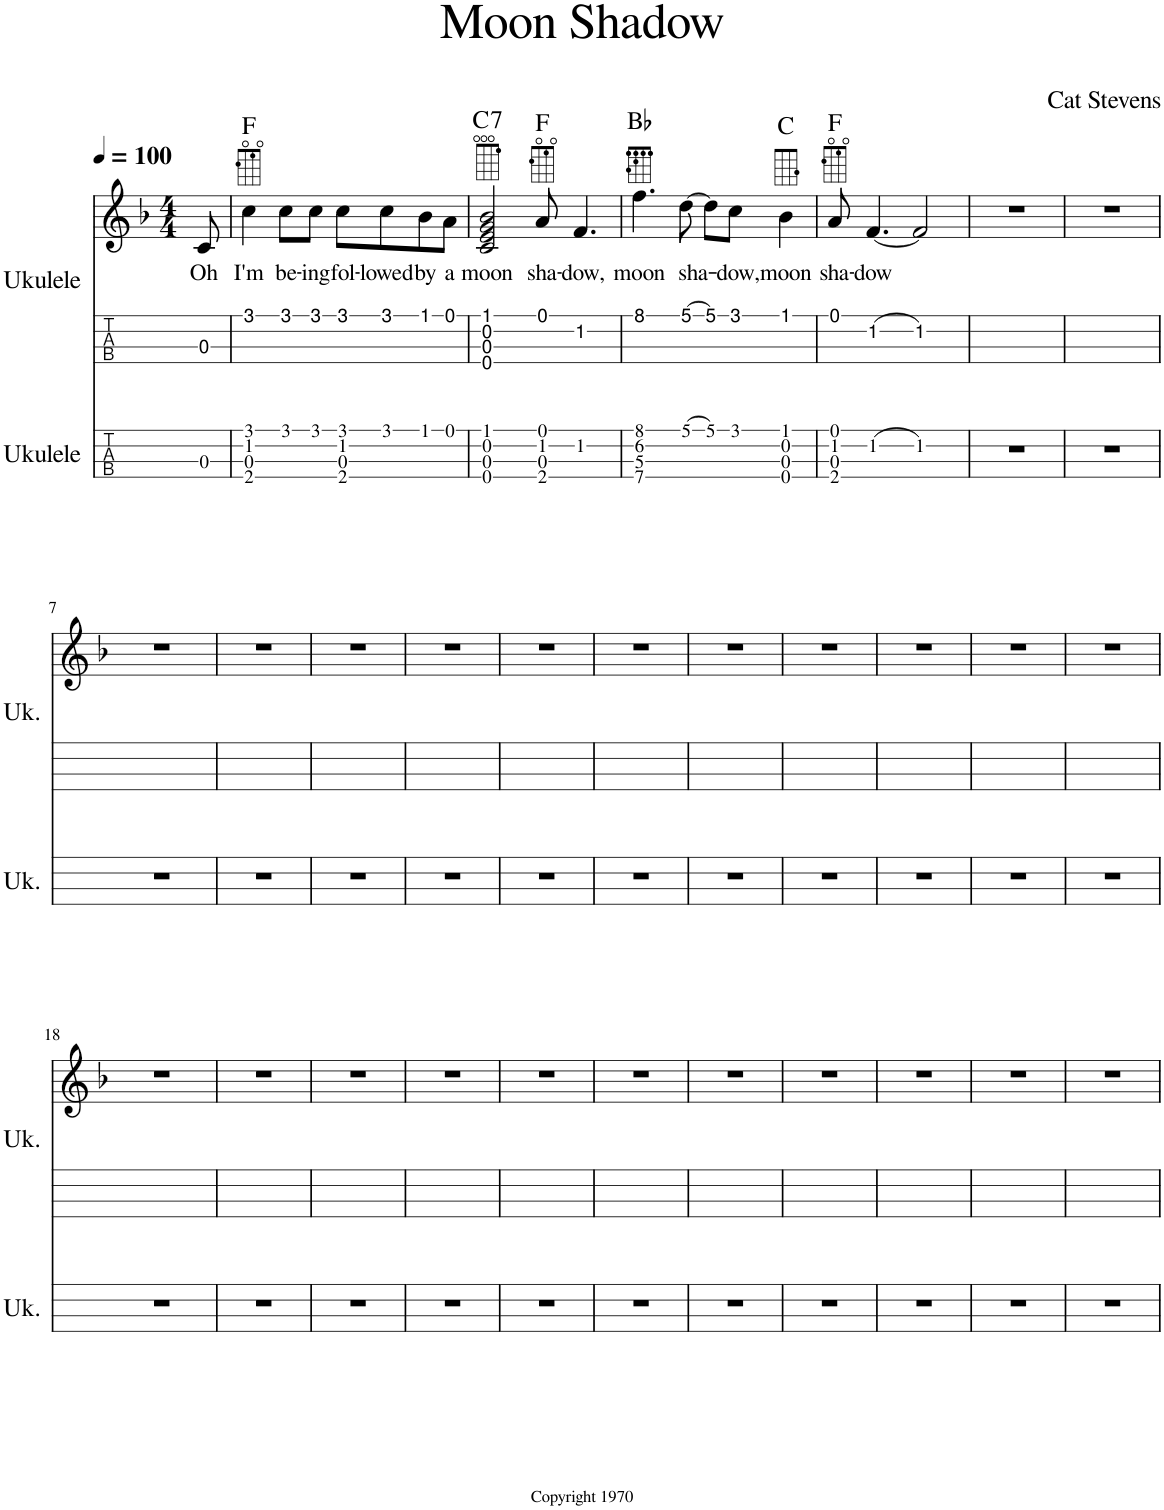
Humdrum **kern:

**kern	**kern	**kern	**text	**harte
*part2	*part1	*part1	*part1	*part1
*staff3	*staff2	*staff1	*staff1	*
*I"Ukulele	*I"Ukulele	*	*	*
*I'Uk.	*I'Uk.	*	*	*
*stria4	*stria4	*	*	*
*	*	*clefG2	*	*
*k[b-]	*k[b-]	*k[b-]	*	*
*M4/4	*M4/4	*M4/4	*	*
*MM100	*MM100	*MM100	*	*
=	=	=	=	=
!	!	!	!LO:LY:b	!
8c	8c	8c/	Oh	.
=1	=1	=1	=1	=1
!	!	!	!LO:LY:b	!
4a 4c 4f 4cc	4cc	4cc\	I'm	F:maj
!	!	!	!LO:LY:b	!
8ccL	8ccL	8cc\L	be-	.
!	!	!	!LO:LY:b	!
8ccJ	8ccJ	8cc\J	-ing	.
!	!	!	!LO:LY:b	!
8a\ 8c\ 8f\ 8cc\L	8ccL	8cc\L	fol-	.
!	!	!	!LO:LY:b	!
8ccJ	8ccJ	8cc\	-lowed	.
!	!	!	!LO:LY:b	!
8b-L	8b-L	8b-\	by	.
!	!	!	!LO:LY:b	!
8aJ	8aJ	8a\J	a	.
=2	=2	=2	=2	=2
!	!	!	!LO:LY:b	!LO:H:kt=7
2g 2c 2e 2b-	2g 2c 2e 2b-	2c/ 2e/ 2g/ 2b-/	moon	C:7
!	!	!	!LO:LY:b	!
8a 8c 8f 8a	8a	8a/	sha-	F:maj
!	!	!	!LO:LY:b	!
4.f	4.f	4.f/	-dow,	.
=3	=3	=3	=3	=3
!	!	!	!LO:LY:b	!
4.dd 4.f 4.b- 4.ff	4.ff	4.ff\	moon	Bb:maj
!	!	!	!LO:LY:b	!
[8dd	[8dd	[8dd\	sha-	.
8ddL]	8ddL]	8dd\L]	.	.
!	!	!	!LO:LY:b	!
8ccJ	8ccJ	8cc\J	-dow,	.
!	!	!	!LO:LY:b	!
4g 4c 4e 4b-	4b-	4b-\	moon	C:maj
=4	=4	=4	=4	=4
!	!	!	!LO:LY:b	!
8a 8c 8f 8a	8a	8a/	sha-	F:maj
!	!	!	!LO:LY:b	!
[4.f	[4.f	[4.f/	-dow	.
2f]	2f]	2f/]	.	.
=5	=5	=5	=5	=5
1r	1r	1r	.	.
=6	=6	=6	=6	=6
1r	1r	1r	.	.
!!LO:LB:g=z
=7	=7	=7	=7	=7
1r	1r	1r	.	.
=8	=8	=8	=8	=8
1r	1r	1r	.	.
=9	=9	=9	=9	=9
1r	1r	1r	.	.
=10	=10	=10	=10	=10
1r	1r	1r	.	.
=11	=11	=11	=11	=11
1r	1r	1r	.	.
=12	=12	=12	=12	=12
1r	1r	1r	.	.
=13	=13	=13	=13	=13
1r	1r	1r	.	.
=14	=14	=14	=14	=14
1r	1r	1r	.	.
=15	=15	=15	=15	=15
1r	1r	1r	.	.
=16	=16	=16	=16	=16
1r	1r	1r	.	.
=17	=17	=17	=17	=17
1r	1r	1r	.	.
!!LO:LB:g=z
=18	=18	=18	=18	=18
1r	1r	1r	.	.
=19	=19	=19	=19	=19
1r	1r	1r	.	.
=20	=20	=20	=20	=20
1r	1r	1r	.	.
=21	=21	=21	=21	=21
1r	1r	1r	.	.
=22	=22	=22	=22	=22
1r	1r	1r	.	.
=23	=23	=23	=23	=23
1r	1r	1r	.	.
=24	=24	=24	=24	=24
1r	1r	1r	.	.
=25	=25	=25	=25	=25
1r	1r	1r	.	.
=26	=26	=26	=26	=26
1r	1r	1r	.	.
=27	=27	=27	=27	=27
1r	1r	1r	.	.
=28	=28	=28	=28	=28
1r	1r	1r	.	.
=	=	=	=	=
*-	*-	*-	*-	*-
